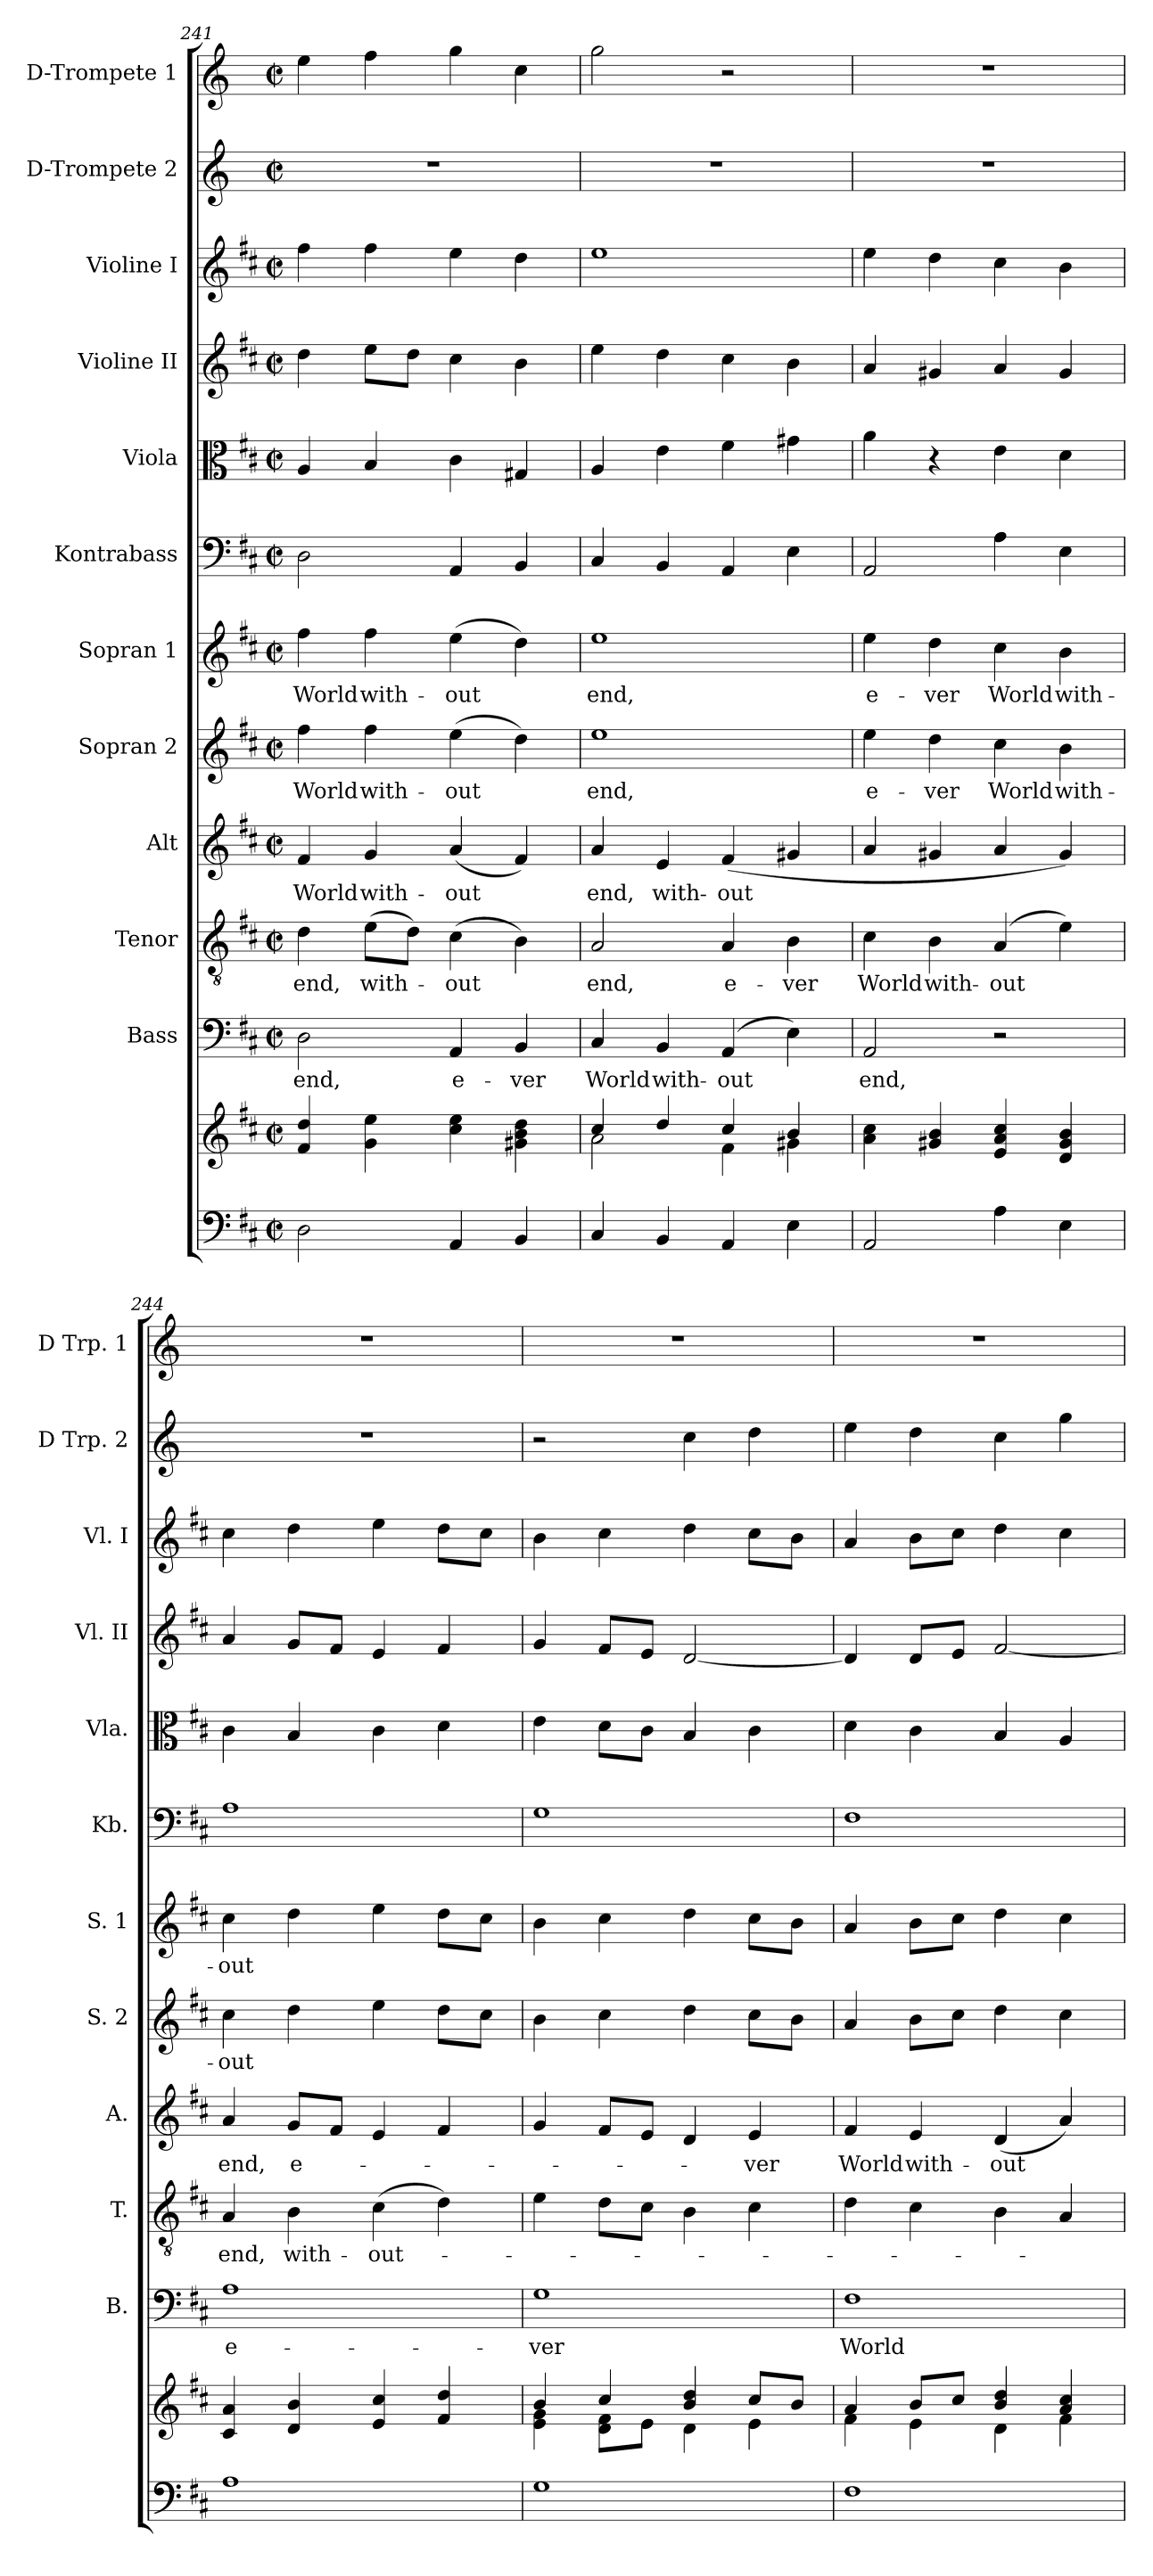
**kern	**kern	**kern	**text	**kern	**text	**kern	**text	**kern	**text	**kern	**text	**kern	**kern	**kern	**kern	**kern	**kern
*part12	*part12	*part11	*part11	*part10	*part10	*part9	*part9	*part8	*part8	*part7	*part7	*part6	*part5	*part4	*part3	*part2	*part1
*staff13	*staff12	*staff11	*staff11	*staff10	*staff10	*staff9	*staff9	*staff8	*staff8	*staff7	*staff7	*staff6	*staff5	*staff4	*staff3	*staff2	*staff1
*	*	*I"Bass	*	*I"Tenor	*	*I"Alt	*	*I"Sopran 2	*	*I"Sopran 1	*	*I"Kontrabass	*I"Viola	*I"Violine II	*I"Violine I	*I"D-Trompete 2	*I"D-Trompete 1
*	*	*I'B.	*	*I'T.	*	*I'A.	*	*I'S. 2	*	*I'S. 1	*	*I'Kb.	*I'Vla.	*I'Vl. II	*I'Vl. I	*I'D Trp. 2	*I'D Trp. 1
*clefF4	*clefG2	*clefF4	*	*clefGv2	*	*clefG2	*	*clefG2	*	*clefG2	*	*clefF4	*clefC3	*clefG2	*clefG2	*clefG2	*clefG2
*	*	*	*	*	*	*	*	*	*	*	*	*ITrd7c12	*	*	*	*ITrd-1c-2	*ITrd-1c-2
*k[f#c#]	*k[f#c#]	*k[f#c#]	*	*k[f#c#]	*	*k[f#c#]	*	*k[f#c#]	*	*k[f#c#]	*	*k[f#c#]	*k[f#c#]	*k[f#c#]	*k[f#c#]	*k[f#c#]	*k[f#c#]
*D:	*D:	*D:	*	*D:	*	*D:	*	*D:	*	*D:	*	*D:	*D:	*D:	*D:	*D:	*D:
*M2/2	*M2/2	*M2/2	*	*M2/2	*	*M2/2	*	*M2/2	*	*M2/2	*	*M2/2	*M2/2	*M2/2	*M2/2	*M2/2	*M2/2
*met(c|)	*met(c|)	*met(c|)	*	*met(c|)	*	*met(c|)	*	*met(c|)	*	*met(c|)	*	*met(c|)	*met(c|)	*met(c|)	*met(c|)	*met(c|)	*met(c|)
=241	=241	=241	=241	=241	=241	=241	=241	=241	=241	=241	=241	=241	=241	=241	=241	=241	=241
!	!	!	!LO:LY:b	!	!LO:LY:b	!	!LO:LY:b	!	!LO:LY:b	!	!LO:LY:b	!	!	!	!	!	!
2D\	4f#/ 4dd/	2D\	end,	4d\	end,	4f#/	World	4ff#\	World	4ff#\	World	2DD\	4A/	4dd\	4ff#\	1r	4ff#\
!	!	!	!	!	!LO:LY:b	!	!LO:LY:b	!	!LO:LY:b	!	!LO:LY:b	!	!	!	!	!	!
.	4g\ 4ee\	.	.	(>8e\L	with-	4g/	with-	4ff#\	with-	4ff#\	with-	.	4B/	8ee\L	4ff#\	.	4gg\
.	.	.	.	8d\J)	.	.	.	.	.	.	.	.	.	8dd\J	.	.	.
!	!	!	!LO:LY:b	!	!LO:LY:b	!	!LO:LY:b	!	!LO:LY:b	!	!LO:LY:b	!	!	!	!	!	!
4AA/	4cc#\ 4ee\	4AA/	e-	(>4c#\	-out	(<4a/	-out	(>4ee\	-out	(>4ee\	-out	4AAA/	4c#\	4cc#\	4ee\	.	4aa\
!	!	!	!LO:LY:b	!	!	!	!	!	!	!	!	!	!	!	!	!	!
4BB/	4g#X\ 4b\ 4dd\	4BB/	-ver	4B\)	.	4f#/)	.	4dd\)	.	4dd\)	.	4BBB/	4G#X/	4b\	4dd\	.	4dd\
=242	=242	=242	=242	=242	=242	=242	=242	=242	=242	=242	=242	=242	=242	=242	=242	=242	=242
*	*^	*	*	*	*	*	*	*	*	*	*	*	*	*	*	*	*
!	!	!	!	!LO:LY:b	!	!LO:LY:b	!	!LO:LY:b	!	!LO:LY:b	!	!LO:LY:b	!	!	!	!	!	!
4C#/	4cc#/	2a\	4C#/	World	2A/	end,	4a/	end,	1ee	end,	1ee	end,	4CC#/	4A/	4ee\	1ee	1r	2aa\
!	!	!	!	!LO:LY:b	!	!	!	!LO:LY:b	!	!	!	!	!	!	!	!	!	!
4BB/	4dd/	.	4BB/	with-	.	.	4e/	with-	.	.	.	.	4BBB/	4e\	4dd\	.	.	.
!	!	!	!	!LO:LY:b	!	!LO:LY:b	!	!LO:LY:b	!	!	!	!	!	!	!	!	!	!
4AA/	4cc#/	4f#\	(4AA/	-out	4A/	e-	(<4f#/	-out	.	.	.	.	4AAA/	4f#\	4cc#\	.	.	2r
!	!	!	!	!	!	!LO:LY:b	!	!	!	!	!	!	!	!	!	!	!	!
4E\	4b/	4g#X\	4E\)	.	4B\	-ver	4g#X/	.	.	.	.	.	4EE\	4g#X\	4b\	.	.	.
=243	=243	=243	=243	=243	=243	=243	=243	=243	=243	=243	=243	=243	=243	=243	=243	=243	=243	=243
!	!	!	!	!LO:LY:b	!	!LO:LY:b	!	!	!	!LO:LY:b	!	!LO:LY:b	!	!	!	!	!	!
*	*v	*v	*	*	*	*	*	*	*	*	*	*	*	*	*	*	*	*
2AA/	4a\ 4cc#\	2AA/	end,	4c#\	World	4a/	.	4ee\	e-	4ee\	e-	2AAA/	4a\	4a/	4ee\	1r	1r
!	!	!	!	!	!LO:LY:b	!	!	!	!LO:LY:b	!	!LO:LY:b	!	!	!	!	!	!
.	4g#X/ 4b/	.	.	4B\	with-	4g#X/	.	4dd\	-ver	4dd\	-ver	.	4r	4g#X/	4dd\	.	.
!	!	!	!	!	!LO:LY:b	!	!	!	!LO:LY:b	!	!LO:LY:b	!	!	!	!	!	!
4A\	4e/ 4a/ 4cc#/	2r	.	(4A/	-out	4a/	.	4cc#\	World	4cc#\	World	4AA\	4e\	4a/	4cc#\	.	.
!	!	!	!	!	!	!	!	!	!LO:LY:b	!	!LO:LY:b	!	!	!	!	!	!
4E\	4d/ 4g#/ 4b/	.	.	4e\)	.	4g#/)	.	4b\	with-	4b\	with-	4EE\	4d\	4g#/	4b\	.	.
!!LO:PB:g=z
=244	=244	=244	=244	=244	=244	=244	=244	=244	=244	=244	=244	=244	=244	=244	=244	=244	=244
!	!	!	!LO:LY:b	!	!LO:LY:b	!	!LO:LY:b	!	!LO:LY:b	!	!LO:LY:b	!	!	!	!	!	!
1A	4c#/ 4a/	1A	e-	4A/	end,	4a/	end,	4cc#\	-out	4cc#\	-out	1AA	4c#\	4a/	4cc#\	1r	1r
!	!	!	!	!	!LO:LY:b	!	!LO:LY:b	!	!	!	!	!	!	!	!	!	!
.	4d/ 4b/	.	.	4B\	with-	8g/L	e-	4dd\	.	4dd\	.	.	4B/	8g/L	4dd\	.	.
.	.	.	.	.	.	8f#/J	.	.	.	.	.	.	.	8f#/J	.	.	.
!	!	!	!	!	!LO:LY:b	!	!	!	!	!	!	!	!	!	!	!	!
.	4e/ 4cc#/	.	.	(>4c#\	-out-	4e/	.	4ee\	.	4ee\	.	.	4c#\	4e/	4ee\	.	.
.	4f#/ 4dd/	.	.	4d\)	.	4f#/	.	8dd\L	.	8dd\L	.	.	4d\	4f#/	8dd\L	.	.
.	.	.	.	.	.	.	.	8cc#\J	.	8cc#\J	.	.	.	.	8cc#\J	.	.
=245	=245	=245	=245	=245	=245	=245	=245	=245	=245	=245	=245	=245	=245	=245	=245	=245	=245
*	*^	*	*	*	*	*	*	*	*	*	*	*	*	*	*	*	*
!	!	!	!	!LO:LY:b	!	!	!	!	!	!	!	!	!	!	!	!	!	!
1G	4b/	4e\ 4g\	1G	-ver	4e\	.	4g/	.	4b\	.	4b\	.	1GG	4e\	4g/	4b\	2r	1r
.	4cc#/	8d\ 8f#\L	.	.	8d\L	.	8f#/L	.	4cc#\	.	4cc#\	.	.	8d\L	8f#/L	4cc#\	.	.
.	.	8e\J	.	.	8c#\J	.	8e/J	.	.	.	.	.	.	8c#\J	8e/J	.	.	.
.	4b/ 4dd/	4d\	.	.	4B\	.	4d/	.	4dd\	.	4dd\	.	.	4B/	[2d/	4dd\	4dd\	.
!	!	!	!	!	!	!	!	!LO:LY:b	!	!	!	!	!	!	!	!	!	!
.	8cc#/L	4e\	.	.	4c#\	.	4e/	-ver	8cc#\L	.	8cc#\L	.	.	4c#\	.	8cc#\L	4ee\	.
.	8b/J	.	.	.	.	.	.	.	8b\J	.	8b\J	.	.	.	.	8b\J	.	.
=246	=246	=246	=246	=246	=246	=246	=246	=246	=246	=246	=246	=246	=246	=246	=246	=246	=246	=246
!	!	!	!	!LO:LY:b	!	!	!	!LO:LY:b	!	!	!	!	!	!	!	!	!	!
1F#	4a/	4f#\	1F#	World	4d\	.	4f#/	World	4a/	.	4a/	.	1FF#	4d\	4d/]	4a/	4ff#\	1r
!	!	!	!	!	!	!	!	!LO:LY:b	!	!	!	!	!	!	!	!	!	!
.	8b/L	4e\	.	.	4c#\	.	4e/	with-	8b\L	.	8b\L	.	.	4c#\	8d/L	8b\L	4ee\	.
.	8cc#/J	.	.	.	.	.	.	.	8cc#\J	.	8cc#\J	.	.	.	8e/J	8cc#\J	.	.
!	!	!	!	!	!	!	!	!LO:LY:b	!	!	!	!	!	!	!	!	!	!
.	4b/ 4dd/	4d\	.	.	4B\	.	(<4d/	-out	4dd\	.	4dd\	.	.	4B/	[2f#/	4dd\	4dd\	.
.	4a/ 4cc#/	4f#\	.	.	4A/	.	4a/)	.	4cc#\	.	4cc#\	.	.	4A/	.	4cc#\	4aa\	.
*	*v	*v	*	*	*	*	*	*	*	*	*	*	*	*	*	*	*	*
=	=	=	=	=	=	=	=	=	=	=	=	=	=	=	=	=	=
*-	*-	*-	*-	*-	*-	*-	*-	*-	*-	*-	*-	*-	*-	*-	*-	*-	*-
